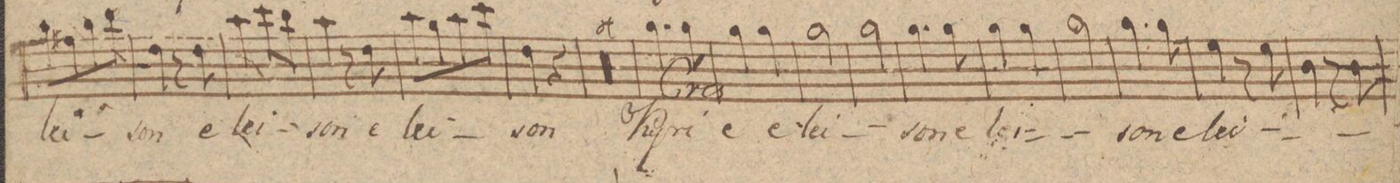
**kern	**text	**dynam
*I"Baſso.	*	*
*clefF4	*	*
*k[f#c#g#d#]	*	*
*M2/4	*	*
8B\L	-lei-	.
8A#X\	.	.
8B\	.	.
8d#\J	.	.
=87	=87	=87
4F#\	-son	.
8r	.	.
8F#\	e-	.
=88	=88	=88
4c#\	-lei-	.
8e\L	.	.
8d#\J	.	.
=89	=89	=89
4c#\	-son	.
8r	.	.
8F#\	e-	.
=90	=90	=90
8c#\L	-lei-	.
8B\	.	.
8c#\	.	.
8e\J	.	.
=91	=91	=91
4F#\	-son	.
4r	.	.
=92	=92	=92
0r	.	.
=93	=93	=93
=94	=94	=94
=95	=95	=95
=96	=96	=96
4.B\	Ky-	.
.	.	<
8B\	-ri-	.
=97	=97	=97
4B\	-e	.
4B\	e-	.
=98	=98	=98
2B\	-lei-	.
=99	=99	=99
2B\	.	.
=100	=100	=100
4.B\	-son	.
8B\	e-	.
=101	=101	=101
4B\	-lei-	.
4B\	.	.
=102	=102	=102
2B\	.	.
=103	=103	=103
4.B\	-son	.
8B\	e-	.
=104	=104	=104
4G#\	-lei-	.
8r	.	.
8G#\	.	.
=105	=105	=105
4D#\	.	.
8r	.	.
8D#\	.	.
=106	=106	=106
*-	*-	*-
